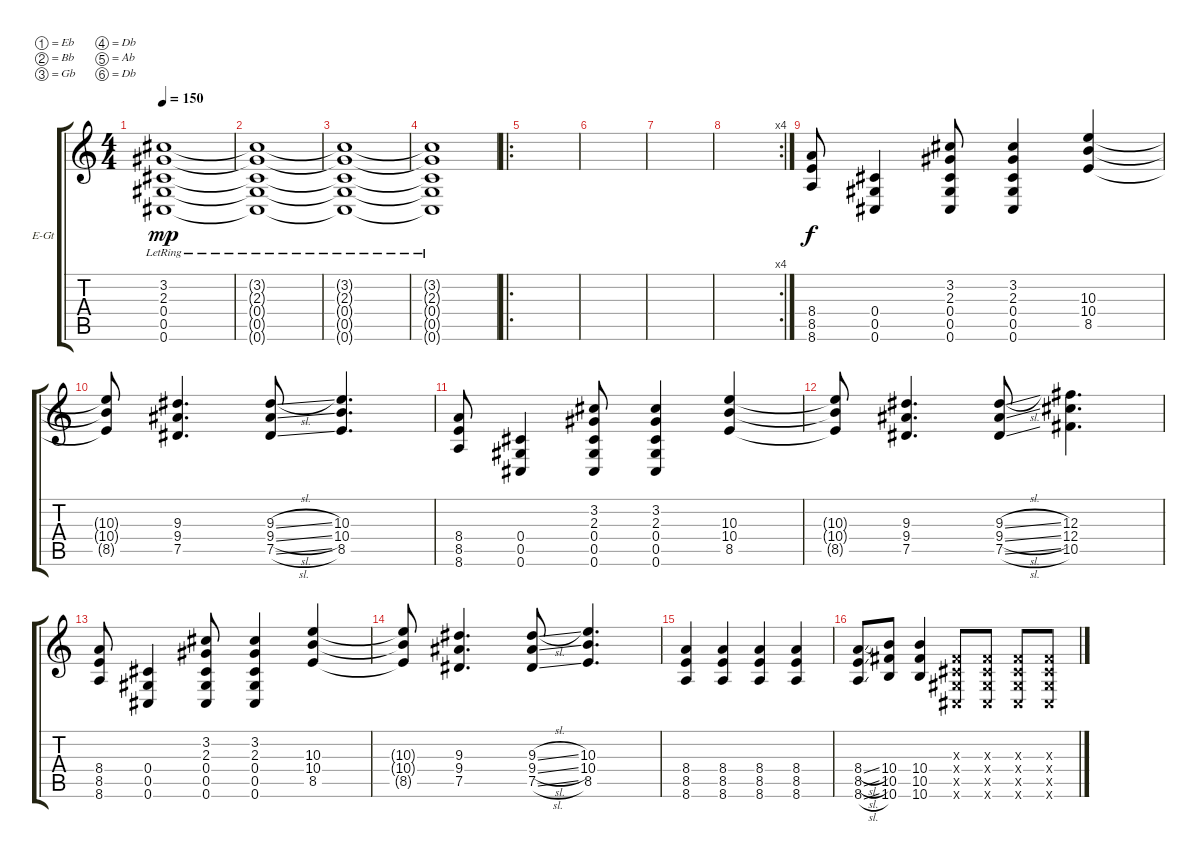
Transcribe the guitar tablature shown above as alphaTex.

\defaultSystemsLayout 4
\bracketExtendMode groupsimilarinstruments
\firstSystemTrackNameOrientation horizontal
\otherSystemsTrackNameOrientation horizontal
\track ("DISTORTED Guitar" "E-Gt") {instrument electricguitarclean}
\staff {score tabs}
\tuning (Eb4 Bb3 Gb3 Db3 Ab2 Db2)
\ts (4 4)
\tempo 150
\clef g2
\scale
0.268
\ks c
(0.6{lr} 0.5{lr} 0.4{lr} 2.3{lr} 3.2{lr}).1{dy mp} |
\scale
0.244 (0.6{lr t} 0.5{lr t} 0.4{lr t} 2.3{lr t} 3.2{lr t}).1 |
\scale
0.244 (0.6{lr t} 0.5{lr t} 0.4{lr t} 2.3{lr t} 3.2{lr t}).1 |
\scale
0.244 (0.6{lr t} 0.5{lr t} 0.4{lr t} 2.3{lr t} 3.2{lr t}).1 |
\ro
\scale
0.278626 |
\scale
0.232824 |
\scale
0.232824 |
\rc 4
\scale
0.255725 |
\scale
0.266319 (8.6 8.5 8.4).8{dy f} (0.6 0.5 0.4).4 (0.6 0.4 0.5 2.3 3.2).8 (0.6 0.5 0.4 3.2 2.3).4 (8.5 10.4 10.3).4 |
\scale
0.225849 (8.5{t} 10.4{t} 10.3{t}).8 (7.5 9.4 9.3).4{d} (7.5{sl} 9.4{sl} 9.3{sl}).8 (8.5 10.4 10.3).4{d} |
\scale
0.266319 (8.6 8.5 8.4).8 (0.6 0.5 0.4).4 (0.6 0.4 0.5 2.3 3.2).8 (0.6 0.5 0.4 3.2 2.3).4 (8.5 10.4 10.3).4 |
\scale
0.241514 (8.5{t} 10.4{t} 10.3{t}).8 (7.5 9.4 9.3).4{d} (7.5{sl} 9.4{sl} 9.3{sl}).8 (10.5 12.4 12.3).4{d} |
\scale
0.296512 (8.6 8.5 8.4).8 (0.6 0.5 0.4).4 (0.6 0.4 0.5 2.3 3.2).8 (0.6 0.5 0.4 3.2 2.3).4 (8.5 10.4 10.3).4 |
\scale
0.251453 (8.5{t} 10.4{t} 10.3{t}).8 (7.5 9.4 9.3).4{d} (7.5{sl} 9.4{sl} 9.3{sl}).8 (8.5 10.4 10.3).4{d} |
\scale
0.174419 (8.6 8.5 8.4).4 (8.4 8.5 8.6).4 (8.6 8.5 8.4).4 (8.4 8.5 8.6).4 |
\scale
0.277616 (8.6{sl} 8.5{sl} 8.4{sl}).8 (10.6 10.5 10.4).8 (10.6 10.5 10.4).4 (0.6{x} 0.4{x} 0.5{x} 0.3{x}).8 (0.6{x} 0.5{x} 0.4{x} 0.3{x}).8 (0.4{x} 0.5{x} 0.6{x} 0.3{x}).8 (0.6{x} 0.5{x} 0.4{x} 0.3{x}).8
